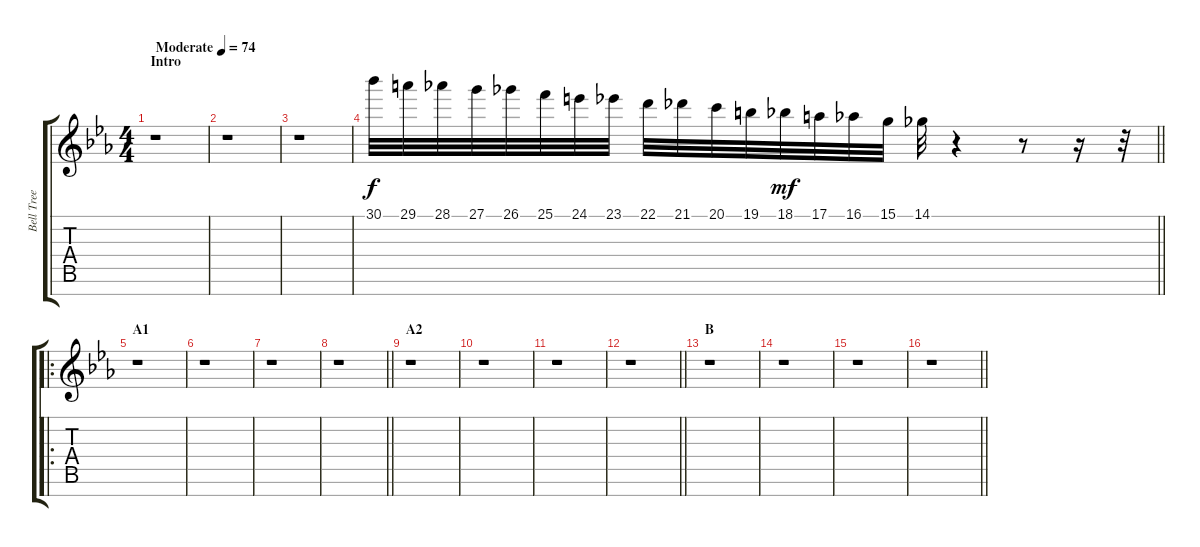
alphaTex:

\track ("Bell Tree" "Bell Tree") {instrument telephonering}
\staff {score tabs}
\tuning (E4 B3 G3 D3 A2 E2 B1) {hide}
\ts (4 4)
\section ("" "Intro")
\tempo (74 "Moderate")
\clef g2
\ks eb
r.1{dy f instrument telephonering} |
r.1 |
r.1 |
\barLineRight lightlight
30.1.32 29.1.32 28.1.32 27.1.32 26.1.32 25.1.32 24.1.32 23.1.32 22.1.32 21.1.32 20.1.32 19.1.32 18.1.32{dy mf} 17.1.32 16.1.32 15.1.32 14.1.32 r.4 r.8 r.16 r.32 |
\ro
\section ("" "A1")
r.1 |
r.1 |
r.1 |
\barLineRight lightlight
r.1 |
\section ("" "A2")
r.1 |
r.1 |
r.1 |
\barLineRight lightlight
r.1 |
\section ("" "B")
r.1 |
r.1 |
r.1 |
\barLineRight lightlight
r.1
